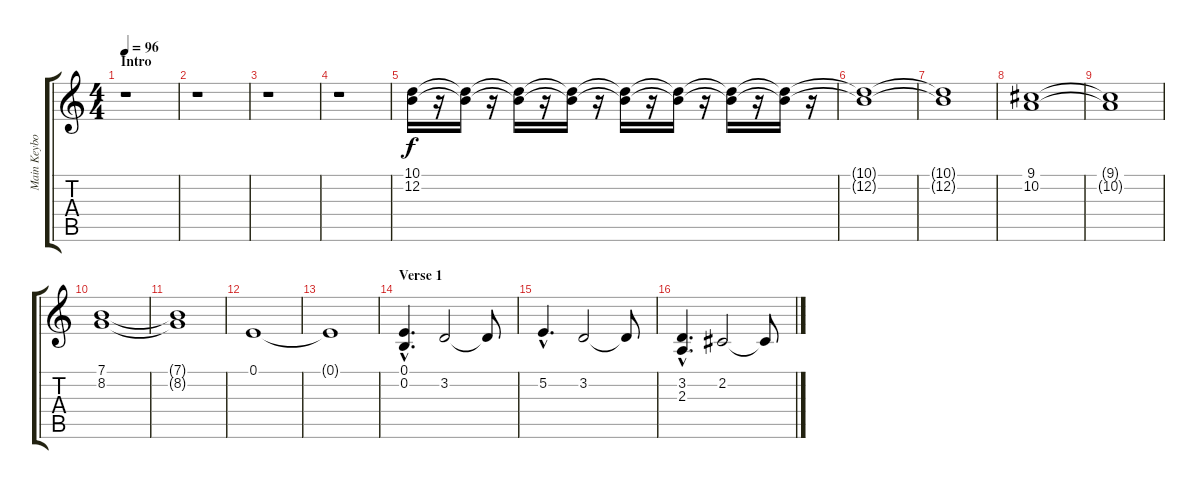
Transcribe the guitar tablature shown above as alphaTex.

\track ("Main Keyboards" "Main Keybo") {instrument synthstrings1}
\staff {score tabs}
\tuning (E4 B3 G3 D3 A2 E2) {hide}
\ts (4 4)
\section ("" "Intro")
\tempo 96
\clef g2
\ks c
r.1{dy f instrument synthstrings1} |
r.1 |
r.1 |
r.1 |
(10.1 12.2).16{volume 2} r.16 (10.1{t} 12.2{t}).16{volume 3} r.16 (10.1{t} 12.2{t}).16{volume 4} r.16 (10.1{t} 12.2{t}).16{volume 5} r.16 (10.1{t} 12.2{t}).16{volume 6} r.16 (10.1{t} 12.2{t}).16{volume 7} r.16 (10.1{t} 12.2{t}).16 r.16 (10.1{t} 12.2{t}).16 r.16 |
(10.1{t} 12.2{t}).1 |
(10.1{t} 12.2{t}).1 |
(9.1 10.2).1{volume 10} |
(9.1{t} 10.2{t}).1 |
(7.1 8.2).1 |
(7.1{t} 8.2{t}).1 |
0.1.1 |
0.1{t}.1 |
\section ("" "Verse 1")
(0.1{hac} 0.2).4{d} 3.2.2 3.2{t}.8 |
5.2{hac}.4{d} 3.2.2 3.2{t}.8 |
(3.2{hac} 2.3).4{d} 2.2.2 2.2{t}.8
